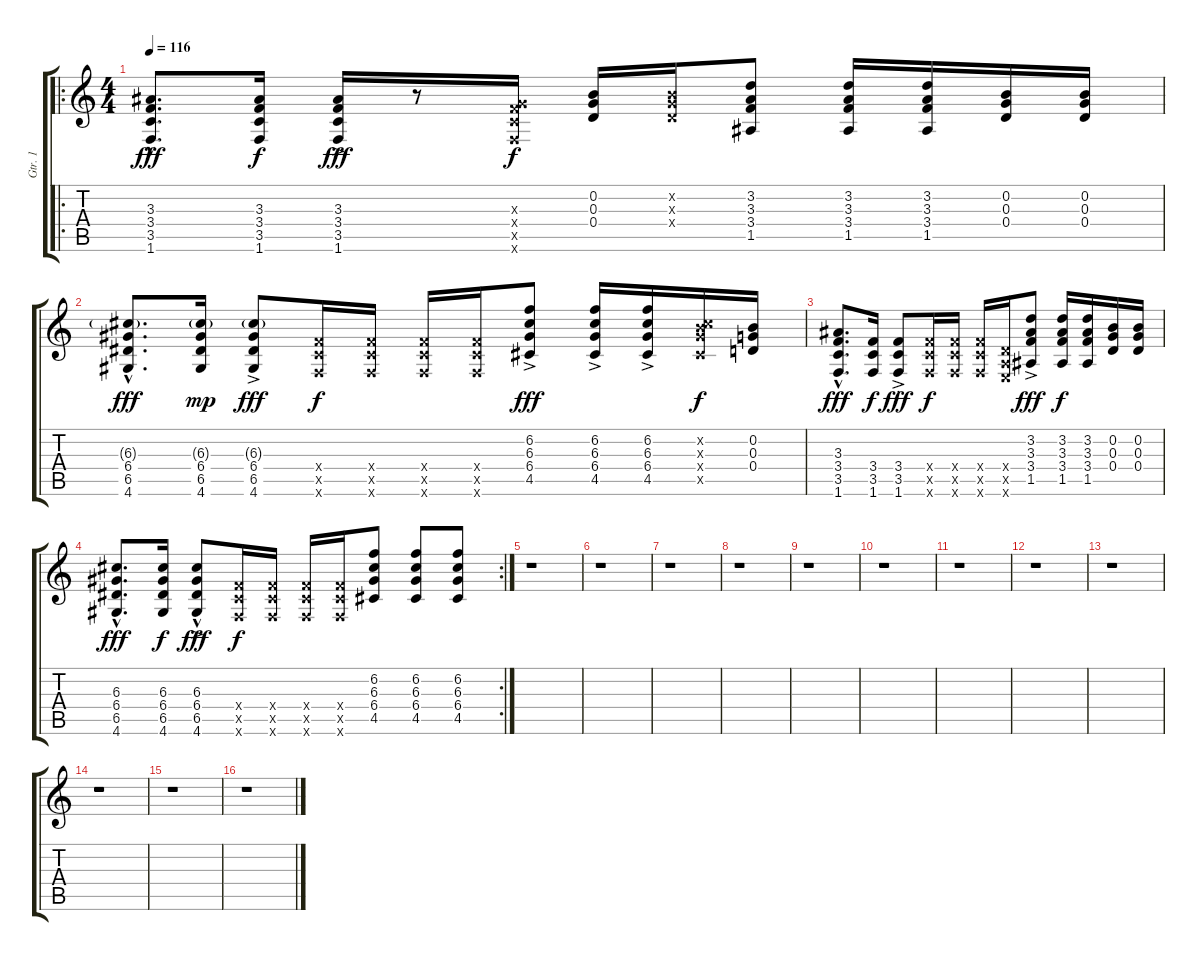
\track ("Gtr. 1" "Gtr. 1") {instrument electricguitarclean}
\staff {score tabs}
\tuning (E4 B3 G3 D3 A2 E2) {hide}
\ro
\ts (4 4)
\tempo 116
\clef g2
\ks c
(3.3{hac} 3.4{hac} 3.5{hac} 1.6{hac}).8{d dy fff} (3.3 3.4 3.5 1.6).16{dy f} (3.3 3.4{ac} 3.5 1.6).16{dy fff} r.8 (0.3{x} 3.4{x} 3.5{x} 1.6{x}).16{dy f} (0.2 0.3 0.4).16 (0.2{x} 0.3{x} 0.4{x}).16 (3.2 3.3 3.4 1.5).8 (3.2 3.3 3.4 1.5).16 (3.2 3.3 3.4 1.5).16 (0.2 0.3 0.4).16 (0.2 0.3 0.4).16 |
(6.3{g hac} 6.4{hac} 6.5{hac} 4.6{hac}).8{d dy fff} (6.3{g} 6.4 6.5 4.6).16{dy mp} (6.3{g} 6.4 6.5 4.6{ac}).8{dy fff} (3.4{x} 3.5{x} 1.6{x}).16{dy f} (3.4{x} 3.5{x} 1.6{x}).16 (3.4{x} 3.5{x} 1.6{x}).16 (3.4{x} 3.5{x} 1.6{x}).16 (6.2 6.3{ac} 6.4 4.5).8{dy fff} (6.2 6.3 6.4 4.5{ac}).16 (6.2 6.3 6.4{ac} 4.5).16 (0.2{x} 6.3{x} 6.4{x} 4.5{x}).16{dy f} (0.2 0.3 0.4).16 |
(3.3{hac} 3.4{hac} 3.5{hac} 1.6{hac}).8{d dy fff} (3.4 3.5 1.6).16{dy f} (3.4{ac} 3.5 1.6{st}).8{dy fff} (3.4{x} 3.5{x} 1.6{x}).16{dy f} (3.4{x} 3.5{x} 1.6{x}).16 (3.4{x} 3.5{x} 1.6{x}).16 (0.4{x} 0.5{x} 0.6{x}).16 (3.2 3.3{ac} 3.4 1.5).8{dy fff} (3.2 3.3 3.4 1.5).16{dy f} (3.2 3.3 3.4 1.5).16 (0.2 0.3 0.4).16 (0.2 0.3 0.4).16 |
\rc 2
(6.3{hac} 6.4{hac} 6.5{hac} 4.6{hac}).8{d dy fff} (6.3 6.4 6.5 4.6).16{dy f} (6.3 6.4{hac} 6.5 4.6{ac}).8{dy fff} (3.4{x} 3.5{x} 1.6{x}).16{dy f} (3.4{x} 3.5{x} 1.6{x}).16 (3.4{x} 3.5{x} 1.6{x}).16 (3.4{x} 3.5{x} 1.6{x}).16 (6.2 6.3 6.4 4.5).8 (6.2 6.3 6.4 4.5).8 (6.2 6.3 6.4 4.5).8 |
r.1 |
r.1 |
r.1 |
r.1 |
r.1 |
r.1 |
r.1 |
r.1 |
r.1 |
r.1 |
r.1 |
r.1
